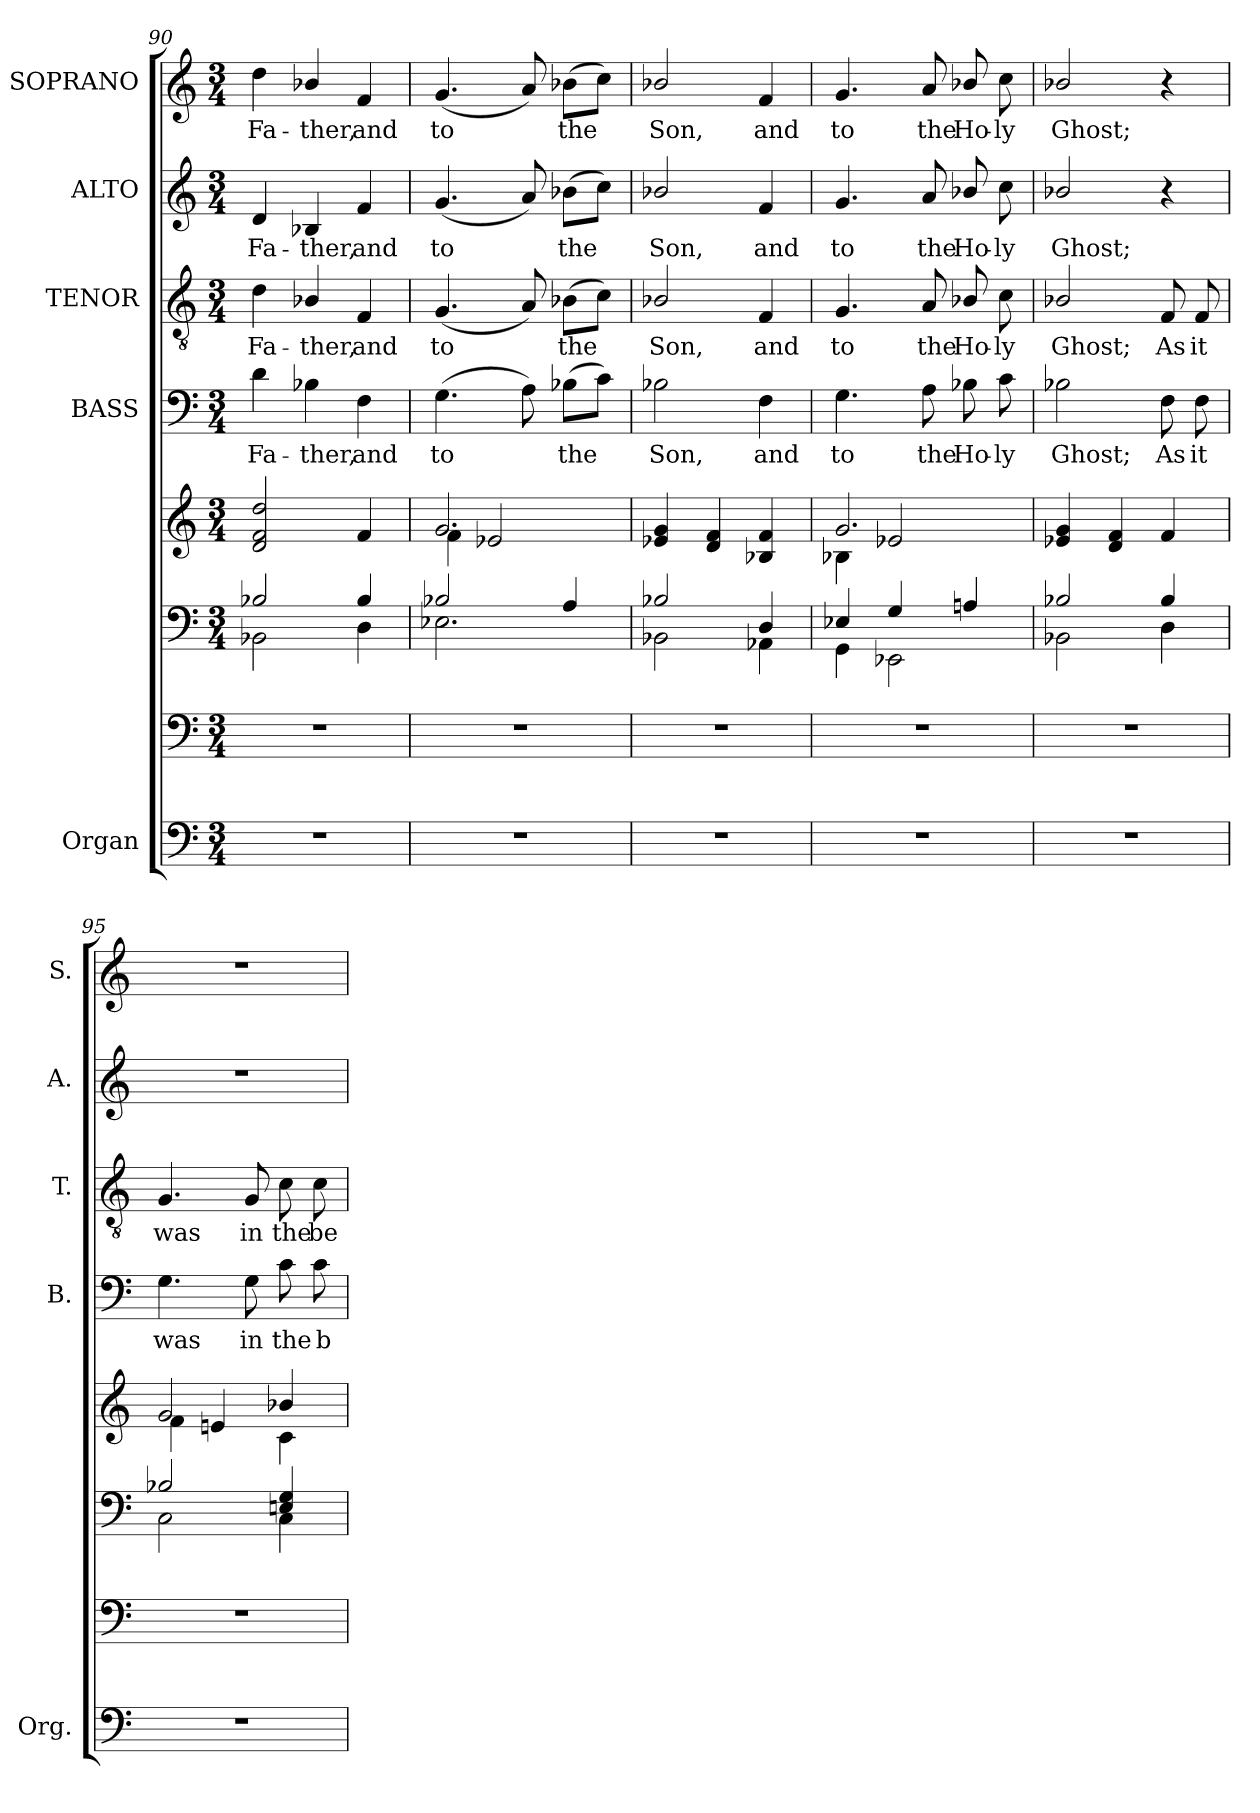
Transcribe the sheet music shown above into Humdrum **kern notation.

**kern	**kern	**kern	**kern	**kern	**text	**kern	**text	**kern	**text	**kern	**text
*part5	*part5	*part5	*part5	*part4	*part4	*part3	*part3	*part2	*part2	*part1	*part1
*staff8	*staff7	*staff6	*staff5	*staff4	*staff4	*staff3	*staff3	*staff2	*staff2	*staff1	*staff1
*I"Organ	*	*	*	*I"BASS	*	*I"TENOR	*	*I"ALTO	*	*I"SOPRANO	*
*I'Org.	*	*	*	*I'B.	*	*I'T.	*	*I'A.	*	*I'S.	*
*clefF4	*clefF4	*clefF4	*clefG2	*clefF4	*	*clefGv2	*	*clefG2	*	*clefG2	*
*	*	*	*	*	*	*ITrd7c12	*	*	*	*	*
*k[]	*k[]	*k[]	*k[]	*k[]	*	*k[]	*	*k[]	*	*k[]	*
*C:	*C:	*C:	*C:	*C:	*	*C:	*	*C:	*	*C:	*
*M3/4	*M3/4	*M3/4	*M3/4	*M3/4	*	*M3/4	*	*M3/4	*	*M3/4	*
=90	=90	=90	=90	=90	=90	=90	=90	=90	=90	=90	=90
!LO:N:vis=1	!LO:N:vis=1	!	!	!	!	!	!	!	!	!	!
*	*	*^	*	*	*	*	*	*	*	*	*
!	!	!	!	!	!	!LO:LY:b:color=#000000	!	!	!	!	!	!
!	!	!	!	!	!	!	!	!LO:LY:b:color=#000000	!	!	!	!
!	!	!	!	!	!	!	!	!	!	!LO:LY:b:color=#000000	!	!
!	!	!	!	!	!	!	!	!	!	!	!	!LO:LY:b:color=#000000
2.r	2.r	2B-i/	2BB-i\	2di/ 2fi 2ddi	4di\	Fa-	4Di\	Fa-	4di/	Fa-	4ddi\	Fa-
!	!	!	!	!	!	!LO:LY:b:color=#000000	!	!	!	!	!	!
!	!	!	!	!	!	!	!	!LO:LY:b:color=#000000	!	!	!	!
!	!	!	!	!	!	!	!	!	!	!LO:LY:b:color=#000000	!	!
!	!	!	!	!	!	!	!	!	!	!	!	!LO:LY:b:color=#000000
.	.	.	.	.	4B-i\	-ther,	4BB-i/	-ther,	4B-i/	-ther,	4b-i/	-ther,
!	!	!	!	!	!	!LO:LY:b:color=#000000	!	!	!	!	!	!
!	!	!	!	!	!	!	!	!LO:LY:b:color=#000000	!	!	!	!
!	!	!	!	!	!	!	!	!	!	!LO:LY:b:color=#000000	!	!
!	!	!	!	!	!	!	!	!	!	!	!	!LO:LY:b:color=#000000
.	.	4B-i/	4Di\	4fi/	4Fi\	and	4FFi/	and	4fi/	and	4fi/	and
=91	=91	=91	=91	=91	=91	=91	=91	=91	=91	=91	=91	=91
!LO:N:vis=1	!LO:N:vis=1	!	!	!	!	!	!	!	!	!	!	!
*	*	*	*	*^	*	*	*	*	*	*	*	*
!	!	!	!	!	!	!	!LO:LY:b:color=#000000	!	!	!	!	!	!
!	!	!	!	!	!	!	!	!	!LO:LY:b:color=#000000	!	!	!	!
!	!	!	!	!	!	!	!	!	!	!	!LO:LY:b:color=#000000	!	!
!	!	!	!	!	!	!	!	!	!	!	!	!	!LO:LY:b:color=#000000
2.r	2.r	2B-i/	2.E-i\	2.gi/	4fi\	(4.Gi\	to	(4.GGi/	to	(4.gi/	to	(4.gi/	to
.	.	.	.	.	2e-i/	.	.	.	.	.	.	.	.
.	.	.	.	.	.	8Ai\)	.	8AAi/)	.	8ai/)	.	8ai/)	.
!	!	!	!	!	!	!	!LO:LY:b:color=#000000	!	!	!	!	!	!
!	!	!	!	!	!	!	!	!	!LO:LY:b:color=#000000	!	!	!	!
!	!	!	!	!	!	!	!	!	!	!	!LO:LY:b:color=#000000	!	!
!	!	!	!	!	!	!	!	!	!	!	!	!	!LO:LY:b:color=#000000
.	.	4Ai/	.	.	.	(8B-i\L	the	(8BB-i\L	the	(8b-i\L	the	(8b-i\L	the
.	.	.	.	.	.	8ci\J)	.	8Ci\J)	.	8cci\J)	.	8cci\J)	.
*	*	*	*	*v	*v	*	*	*	*	*	*	*	*
=92	=92	=92	=92	=92	=92	=92	=92	=92	=92	=92	=92	=92
!LO:N:vis=1	!LO:N:vis=1	!	!	!	!	!	!	!	!	!	!	!
!	!	!	!	!	!	!LO:LY:b:color=#000000	!	!	!	!	!	!
!	!	!	!	!	!	!	!	!LO:LY:b:color=#000000	!	!	!	!
!	!	!	!	!	!	!	!	!	!	!LO:LY:b:color=#000000	!	!
!	!	!	!	!	!	!	!	!	!	!	!	!LO:LY:b:color=#000000
2.r	2.r	2B-i/	2BB-i\	4e-i/ 4gi	2B-i\	Son,	2BB-i/	Son,	2b-i/	Son,	2b-i/	Son,
.	.	.	.	4di/ 4fi	.	.	.	.	.	.	.	.
!	!	!	!	!	!	!LO:LY:b:color=#000000	!	!	!	!	!	!
!	!	!	!	!	!	!	!	!LO:LY:b:color=#000000	!	!	!	!
!	!	!	!	!	!	!	!	!	!	!LO:LY:b:color=#000000	!	!
!	!	!	!	!	!	!	!	!	!	!	!	!LO:LY:b:color=#000000
.	.	4Di/	4AA-Xi\	4B-i/ 4fi	4Fi\	and	4FFi/	and	4fi/	and	4fi/	and
=93	=93	=93	=93	=93	=93	=93	=93	=93	=93	=93	=93	=93
!LO:N:vis=1	!LO:N:vis=1	!	!	!	!	!	!	!	!	!	!	!
*	*	*	*	*^	*	*	*	*	*	*	*	*
!	!	!	!	!	!	!	!LO:LY:b:color=#000000	!	!	!	!	!	!
!	!	!	!	!	!	!	!	!	!LO:LY:b:color=#000000	!	!	!	!
!	!	!	!	!	!	!	!	!	!	!	!LO:LY:b:color=#000000	!	!
!	!	!	!	!	!	!	!	!	!	!	!	!	!LO:LY:b:color=#000000
2.r	2.r	4E-i/	4GGi\	2.gi/	4B-i\	4.Gi\	to	4.GGi/	to	4.gi/	to	4.gi/	to
.	.	4Gi/	2EE-i\	.	2e-i/	.	.	.	.	.	.	.	.
!	!	!	!	!	!	!	!LO:LY:b:color=#000000	!	!	!	!	!	!
!	!	!	!	!	!	!	!	!	!LO:LY:b:color=#000000	!	!	!	!
!	!	!	!	!	!	!	!	!	!	!	!LO:LY:b:color=#000000	!	!
!	!	!	!	!	!	!	!	!	!	!	!	!	!LO:LY:b:color=#000000
.	.	.	.	.	.	8Ai\	the	8AAi/	the	8ai/	the	8ai/	the
!	!	!	!	!	!	!	!LO:LY:b:color=#000000	!	!	!	!	!	!
!	!	!	!	!	!	!	!	!	!LO:LY:b:color=#000000	!	!	!	!
!	!	!	!	!	!	!	!	!	!	!	!LO:LY:b:color=#000000	!	!
!	!	!	!	!	!	!	!	!	!	!	!	!	!LO:LY:b:color=#000000
.	.	4Ani/	.	.	.	8B-i\	Ho-	8BB-i/	Ho-	8b-i/	Ho-	8b-i/	Ho-
!	!	!	!	!	!	!	!LO:LY:b:color=#000000	!	!	!	!	!	!
!	!	!	!	!	!	!	!	!	!LO:LY:b:color=#000000	!	!	!	!
!	!	!	!	!	!	!	!	!	!	!	!LO:LY:b:color=#000000	!	!
!	!	!	!	!	!	!	!	!	!	!	!	!	!LO:LY:b:color=#000000
.	.	.	.	.	.	8ci\	-ly	8Ci\	-ly	8cci\	-ly	8cci\	-ly
*	*	*	*	*v	*v	*	*	*	*	*	*	*	*
=94	=94	=94	=94	=94	=94	=94	=94	=94	=94	=94	=94	=94
!LO:N:vis=1	!LO:N:vis=1	!	!	!	!	!	!	!	!	!	!	!
!	!	!	!	!	!	!LO:LY:b:color=#000000	!	!	!	!	!	!
!	!	!	!	!	!	!	!	!LO:LY:b:color=#000000	!	!	!	!
!	!	!	!	!	!	!	!	!	!	!LO:LY:b:color=#000000	!	!
!	!	!	!	!	!	!	!	!	!	!	!	!LO:LY:b:color=#000000
2.r	2.r	2B-i/	2BB-i\	4e-i/ 4gi	2B-i\	Ghost;	2BB-i/	Ghost;	2b-i/	Ghost;	2b-i/	Ghost;
.	.	.	.	4di/ 4fi	.	.	.	.	.	.	.	.
!	!	!	!	!	!	!LO:LY:b:color=#000000	!	!	!	!	!	!
!	!	!	!	!	!	!	!	!LO:LY:b:color=#000000	!	!	!	!
.	.	4B-i/	4Di\	4fi/	8Fi\	As	8FFi/	As	4r	.	4r	.
!	!	!	!	!	!	!LO:LY:b:color=#000000	!	!	!	!	!	!
!	!	!	!	!	!	!	!	!LO:LY:b:color=#000000	!	!	!	!
.	.	.	.	.	8Fi\	it	8FFi/	it	.	.	.	.
!!LO:LB:g=z
=95	=95	=95	=95	=95	=95	=95	=95	=95	=95	=95	=95	=95
!LO:N:vis=1	!LO:N:vis=1	!	!	!	!	!	!	!	!	!	!	!
*	*	*	*	*^	*	*	*	*	*	*	*	*
!	!	!	!	!	!	!	!LO:LY:b:color=#000000	!	!	!	!	!	!
!	!	!	!	!	!	!	!	!	!LO:LY:b:color=#000000	!LO:N:vis=1	!	!LO:N:vis=1	!
2.r	2.r	2B-i/	2Ci\	2gi/	4fi\	4.Gi\	was	4.GGi/	was	2.r	.	2.r	.
.	.	.	.	.	4eni/	.	.	.	.	.	.	.	.
!	!	!	!	!	!	!	!LO:LY:b:color=#000000	!	!	!	!	!	!
!	!	!	!	!	!	!	!	!	!LO:LY:b:color=#000000	!	!	!	!
.	.	.	.	.	.	8Gi\	in	8GGi/	in	.	.	.	.
!	!	!	!	!	!	!	!LO:LY:b:color=#000000	!	!	!	!	!	!
!	!	!	!	!	!	!	!	!	!LO:LY:b:color=#000000	!	!	!	!
.	.	4Eni/ 4Gi	4Ci\	4b-i/	4ci\	8ci\	the	8Ci\	the	.	.	.	.
!	!	!	!	!	!	!	!LO:LY:b:color=#000000	!	!	!	!	!	!
!	!	!	!	!	!	!	!	!	!LO:LY:b:color=#000000	!	!	!	!
.	.	.	.	.	.	8ci\	b-	8Ci\	be-	.	.	.	.
*	*	*v	*v	*	*	*	*	*	*	*	*	*	*
*	*	*	*v	*v	*	*	*	*	*	*	*	*
=	=	=	=	=	=	=	=	=	=	=	=
*-	*-	*-	*-	*-	*-	*-	*-	*-	*-	*-	*-
